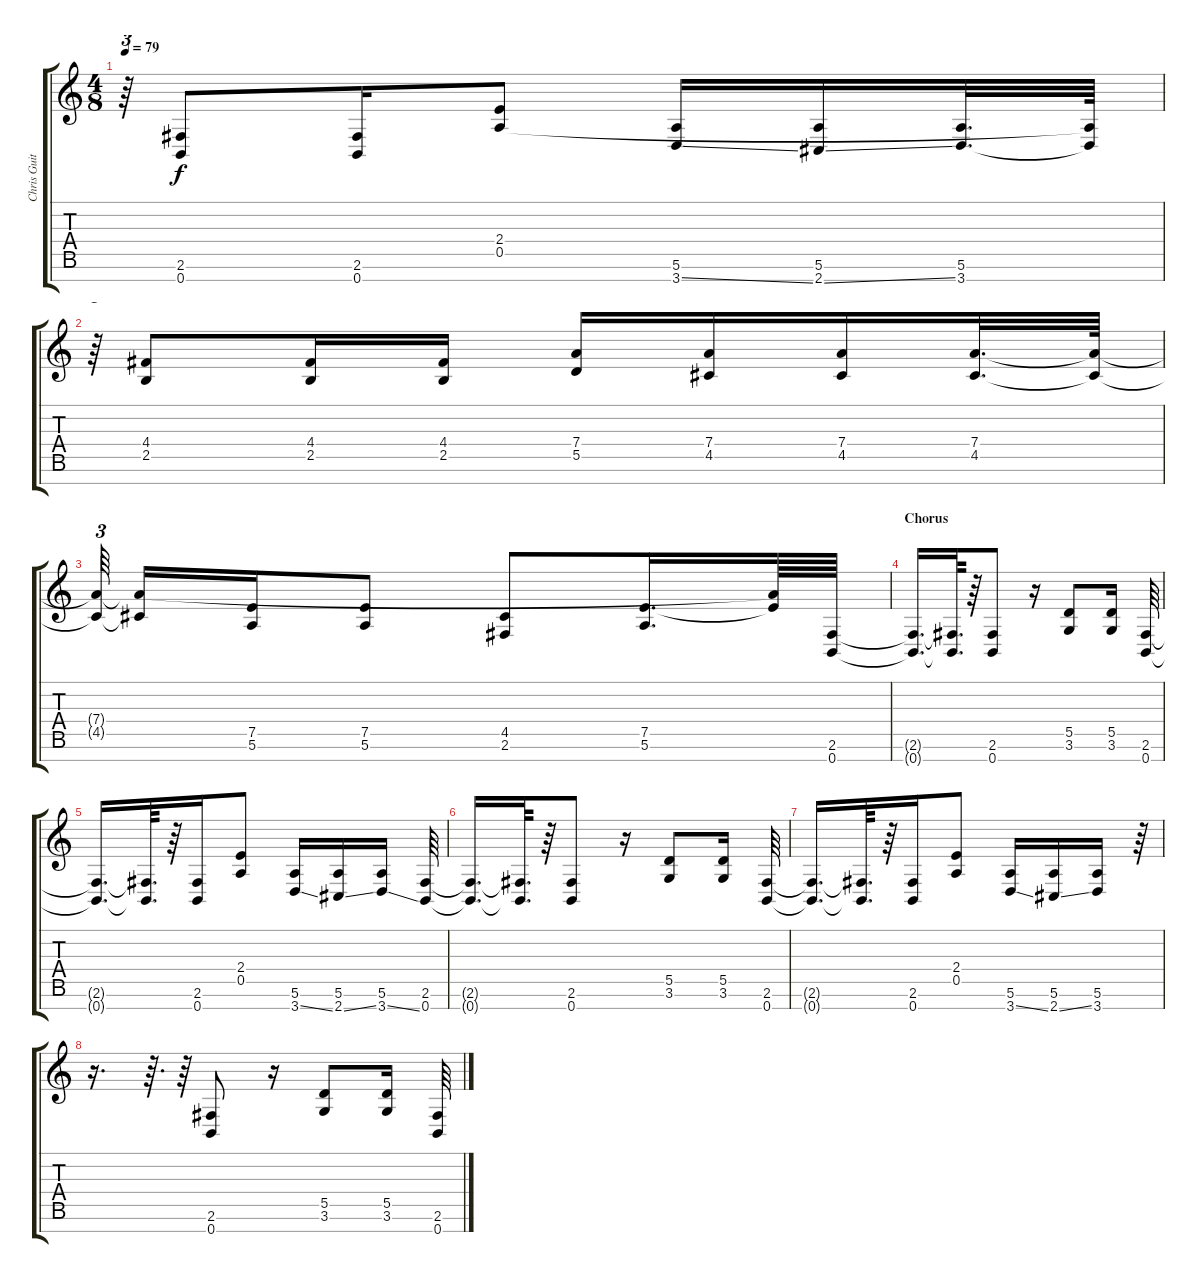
\track ("Chris Guitar" "Chris Guit") {instrument overdrivenguitar}
\staff {score tabs}
\tuning (E4 B3 G3 D3 A2 E2 B1) {hide}
\ts (4 8)
\tempo 79
\clef g2
\ks c
r.64{tu (3 2) dy f} (2.6 0.7).8 (2.6 0.7).16 (2.4 0.5).8 (5.6 3.7{ss}).16 (5.6 2.7{ss}).16 (5.6 3.7).32{d} (0.5{t} 3.7{t}).64 |
r.64{tu (3 2)} (4.4 2.5).8 (4.4 2.5).16 (4.4 2.5).16 (7.4 5.5).16 (7.4 4.5).16 (7.4 4.5).16 (7.4 4.5).32{d} (7.4{t} 4.5{t}).64 |
(7.4{t} 4.5{t}).64{tu (3 2)} (7.4{t} 4.5{t}).16 (7.5 5.6).16 (7.5 5.6).8 (4.5 2.6).8 (7.5 5.6).16{d} (7.4{t} 7.5{t}).64 (2.6 0.7).64 |
\section ("" "Chorus")
(2.6{t} 0.7{t}).16{d} (2.6{t} 0.7{t}).64{d} r.64 (2.6 0.7).8 r.16 (5.5 3.6).8 (5.5 3.6).16 (2.6 0.7).64 |
(2.6{t} 0.7{t}).16{d} (2.6{t} 0.7{t}).64{d} r.64 (2.6 0.7).16 (2.4 0.5).8 (5.6 3.7{ss}).16 (5.6 2.7{ss}).16 (5.6 3.7{ss}).16 (2.6 0.7).64 |
(2.6{t} 0.7{t}).16{d} (2.6{t} 0.7{t}).64{d} r.64 (2.6 0.7).8 r.16 (5.5 3.6).8 (5.5 3.6).16 (2.6 0.7).64 |
(2.6{t} 0.7{t}).16{d} (2.6{t} 0.7{t}).64{d} r.64 (2.6 0.7).16 (2.4 0.5).8 (5.6 3.7{ss}).16 (5.6 2.7{ss}).16 (5.6 3.7).16 r.64 |
r.16{d} r.64{d} r.64 (2.6 0.7).8 r.16 (5.5 3.6).8 (5.5 3.6).16 (2.6 0.7).64
